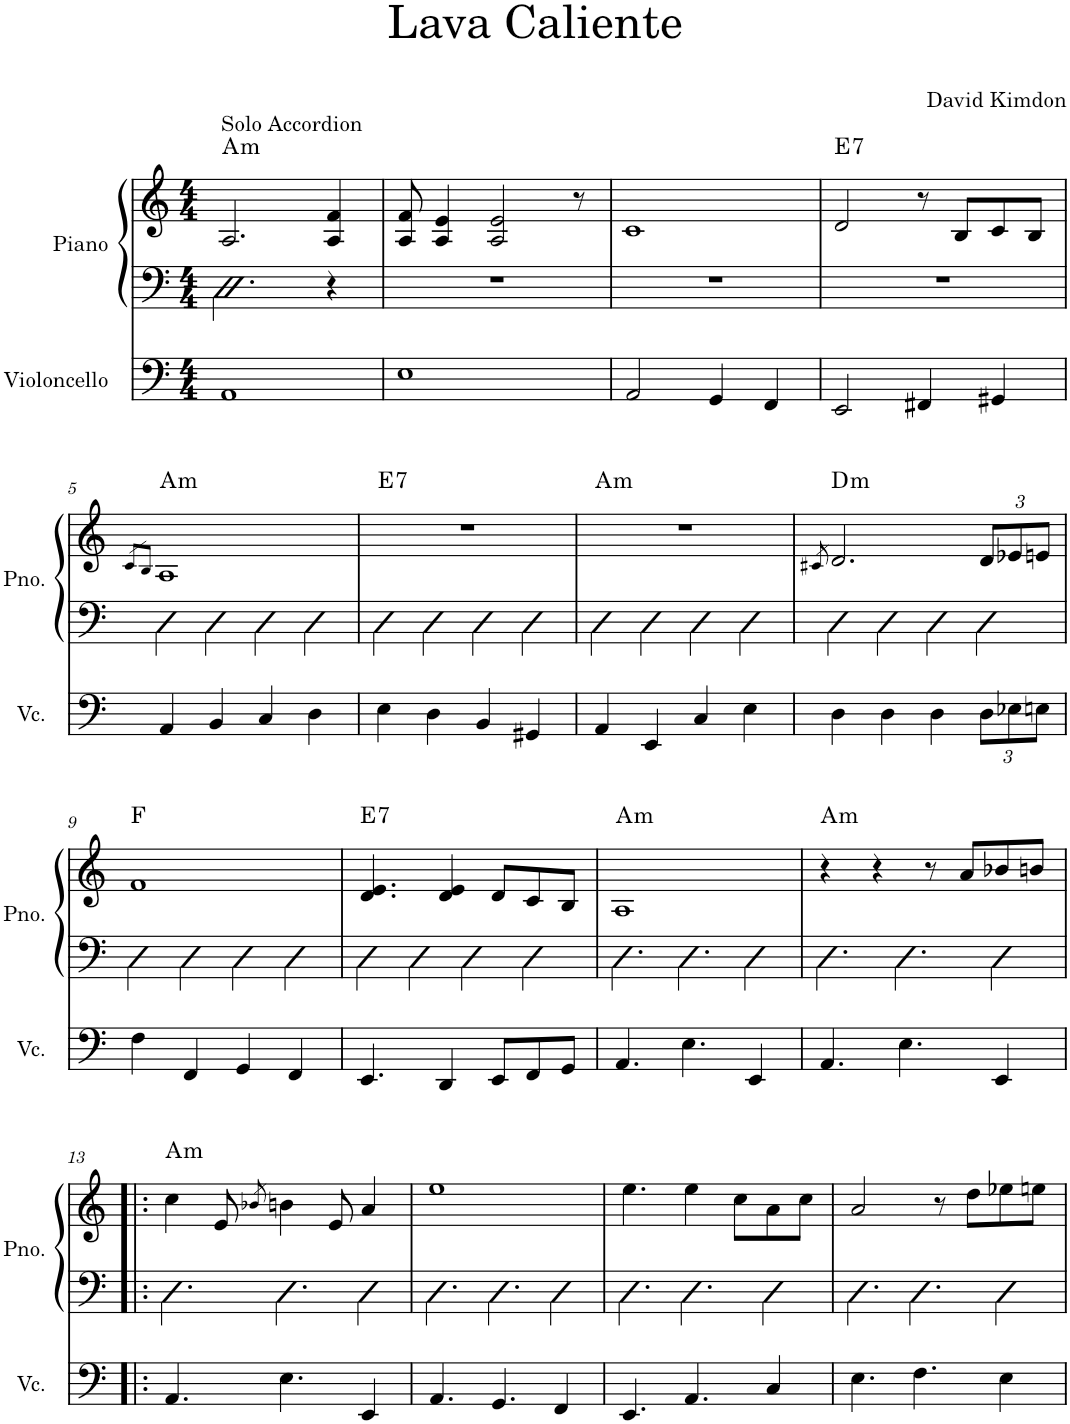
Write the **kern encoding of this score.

**kern	**kern	**kern	**harte
*part2	*part1	*part1	*part1
*staff3	*staff2	*staff1	*
*I"Violoncello	*I"Piano	*	*
*I'Vc.	*I'Pno.	*	*
*clefF4	*clefF4	*clefG2	*
*k[]	*k[]	*k[]	*
*M4/4	*M4/4	*M4/4	*
=1	=1	=1	=1
!	!	!LO:TX:a:t=Solo Accordion	!LO:H:kt=m
1AA	2.D\	2.A/	A:min
.	4r	4A/ 4f/	.
=2	=2	=2	=2
1E	1r	8A/ 8f/	.
.	.	4A/ 4e/	.
.	.	2A/ 2e/	.
.	.	8r	.
=3	=3	=3	=3
2AA/	1r	1c	.
4GG/	.	.	.
4FF/	.	.	.
=4	=4	=4	=4
!	!	!	!LO:H:kt=7
2EE/	1r	2d/	E:7
4FF#X/	.	8r	.
.	.	8B/L	.
4GG#X/	.	8c/	.
.	.	8B/J	.
!!LO:LB:g=z
=5	=5	=5	=5
.	.	8qc/L	.
.	.	8qB/J	.
!	!	!	!LO:H:kt=m
4AA/	4EE\	1A	A:min
4BB/	4EE\	.	.
4C/	4EE\	.	.
4D\	4EE\	.	.
=6	=6	=6	=6
!	!	!	!LO:H:kt=7
4E\	4EE\	1r	E:7
4D\	4EE\	.	.
4BB/	4EE\	.	.
4GG#X/	4EE\	.	.
=7	=7	=7	=7
!	!	!	!LO:H:kt=m
4AA/	4AA\	1r	A:min
4EE/	4AA\	.	.
4C/	4AA\	.	.
4E\	4AA\	.	.
=8	=8	=8	=8
.	.	8qc#X/	.
!	!	!	!LO:H:kt=m
4D\	4D\	2.d/	D:min
4D\	4D\	.	.
4D\	4D\	.	.
*Xbrackettup	*	*Xbrackettup	*
12D\L	4D\	12d/L	.
12E-X\	.	12e-X/	.
12En\J	.	12en/J	.
!!LO:LB:g=z
=9	=9	=9	=9
4F\	4F\	1f	F:maj
4FF/	4F\	.	.
4GG/	4F\	.	.
4FF/	4F\	.	.
=10	=10	=10	=10
!	!	!	!LO:H:kt=7
4.EE/	4E\	4.d/ 4.e/	E:7
.	4E\	.	.
4DD/	.	4d/ 4e/	.
.	4E\	.	.
8EE/L	.	8d/L	.
8FF/	4E\	8c/	.
8GG/J	.	8B/J	.
=11	=11	=11	=11
!	!	!	!LO:H:kt=m
4.AA/	4.A\	1A	A:min
4.E\	4.A\	.	.
4EE/	4A\	.	.
=12	=12	=12	=12
!	!	!	!LO:H:kt=m
4.AA/	4.A\	4r	A:min
.	.	4r	.
4.E\	4.A\	.	.
.	.	8r	.
.	.	8a/L	.
4EE/	4A\	8b-X/	.
.	.	8bn/J	.
!!LO:LB:g=z
=13!|:	=13!|:	=13!|:	=13!|:
!	!	!	!LO:H:kt=m
4.AA/	4.A\	4cc\	A:min
.	.	8e/	.
.	.	8qb-X/	.
4.E\	4.A\	4bn\	.
.	.	8e/	.
4EE/	4A\	4a/	.
=14	=14	=14	=14
4.AA/	4.A\	1ee	.
4.GG/	4.A\	.	.
4FF/	4A\	.	.
=15	=15	=15	=15
4.EE/	4.A\	4.ee\	.
4.AA/	4.A\	4ee\	.
.	.	8cc\L	.
4C/	4A\	8a\	.
.	.	8cc\J	.
=16	=16	=16	=16
4.E\	4.A\	2a/	.
4.F\	4.A\	.	.
.	.	8r	.
.	.	8dd\L	.
4E\	4A\	8ee-X\	.
.	.	8een\J	.
=	=	=	=
*-	*-	*-	*-
